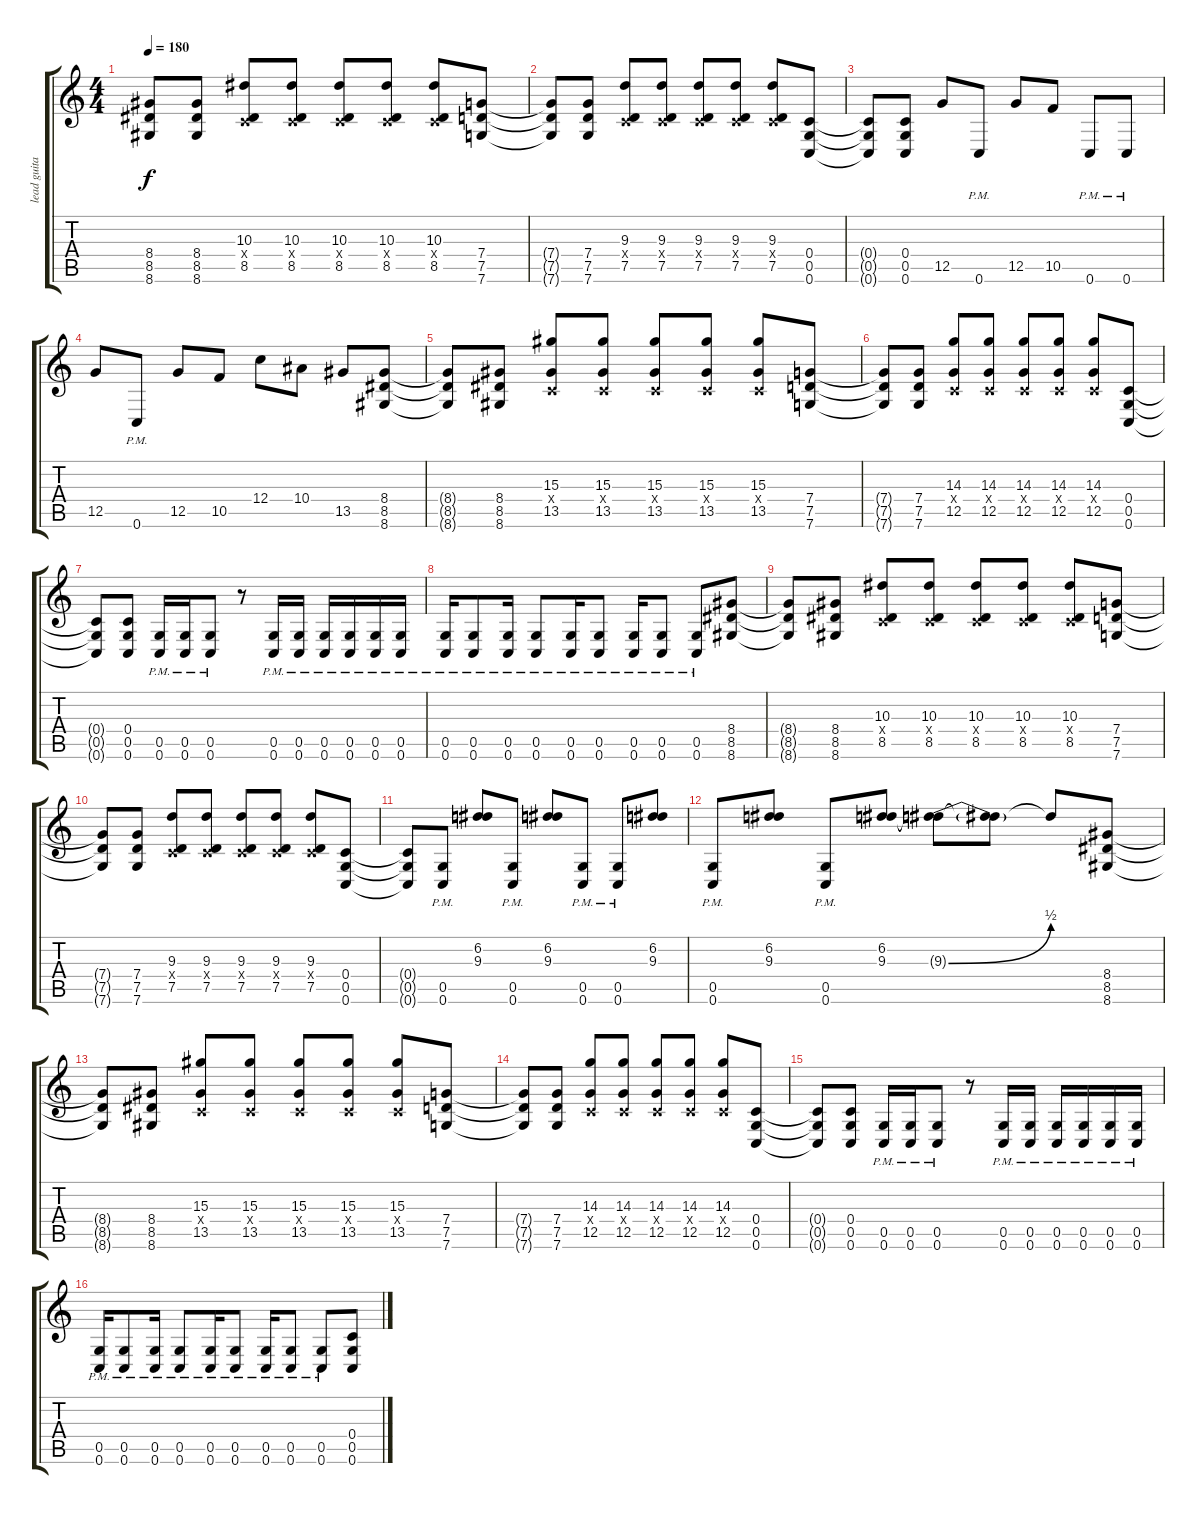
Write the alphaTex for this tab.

\track ("lead guitar" "lead guita") {instrument distortionguitar}
\staff {score tabs}
\tuning (D4 A3 F3 C3 G2 C2) {hide}
\ts (4 4)
\tempo 180
\clef g2
\ks c
(8.4{t} 8.5{t} 8.6{t}).8{dy f} (8.4 8.5 8.6).8 (10.3 0.4{x} 8.5).8 (10.3 0.4{x} 8.5).8 (10.3 0.4{x} 8.5).8 (10.3 0.4{x} 8.5).8 (10.3 0.4{x} 8.5).8 (7.4 7.5 7.6).8 |
(7.4{t} 7.5{t} 7.6{t}).8 (7.4 7.5 7.6).8 (9.3 0.4{x} 7.5).8 (9.3 0.4{x} 7.5).8 (9.3 0.4{x} 7.5).8 (9.3 0.4{x} 7.5).8 (9.3 0.4{x} 7.5).8 (0.4 0.5 0.6).8 |
(0.4{t} 0.5{t} 0.6{t}).8 (0.4 0.5 0.6).8 12.5.8 0.6{pm}.8 12.5.8 10.5.8 0.6{pm}.8 0.6{pm}.8 |
12.5.8 0.6{pm}.8 12.5.8 10.5.8 12.4.8 10.4.8 13.5.8 (8.4 8.5 8.6).8 |
(8.4{t} 8.5{t} 8.6{t}).8 (8.4 8.5 8.6).8 (15.3 0.4{x} 13.5).8 (15.3 0.4{x} 13.5).8 (15.3 0.4{x} 13.5).8 (15.3 0.4{x} 13.5).8 (15.3 0.4{x} 13.5).8 (7.4 7.5 7.6).8 |
(7.4{t} 7.5{t} 7.6{t}).8 (7.4 7.5 7.6).8 (14.3 0.4{x} 12.5).8 (14.3 0.4{x} 12.5).8 (14.3 0.4{x} 12.5).8 (14.3 0.4{x} 12.5).8 (14.3 0.4{x} 12.5).8 (0.4 0.5 0.6).8 |
(0.4{t} 0.5{t} 0.6{t}).8 (0.4 0.5 0.6).8 (0.5{pm} 0.6{pm}).16 (0.5{pm} 0.6{pm}).16 (0.5{pm} 0.6{pm}).8 r.8 (0.5{pm} 0.6{pm}).16 (0.5{pm} 0.6{pm}).16 (0.5{pm} 0.6{pm}).16 (0.5{pm} 0.6{pm}).16 (0.5{pm} 0.6{pm}).16 (0.5{pm} 0.6{pm}).16 |
(0.5{pm} 0.6{pm}).16 (0.5{pm} 0.6{pm}).8 (0.5{pm} 0.6{pm}).16 (0.5{pm} 0.6{pm}).8 (0.5{pm} 0.6{pm}).16 (0.5{pm} 0.6{pm}).8 (0.5{pm} 0.6{pm}).16 (0.5{pm} 0.6{pm}).8 (0.5{pm} 0.6{pm}).8 (8.4 8.5 8.6).8 |
(8.4{t} 8.5{t} 8.6{t}).8 (8.4 8.5 8.6).8 (10.3 0.4{x} 8.5).8 (10.3 0.4{x} 8.5).8 (10.3 0.4{x} 8.5).8 (10.3 0.4{x} 8.5).8 (10.3 0.4{x} 8.5).8 (7.4 7.5 7.6).8 |
(7.4{t} 7.5{t} 7.6{t}).8 (7.4 7.5 7.6).8 (9.3 0.4{x} 7.5).8 (9.3 0.4{x} 7.5).8 (9.3 0.4{x} 7.5).8 (9.3 0.4{x} 7.5).8 (9.3 0.4{x} 7.5).8 (0.4 0.5 0.6).8 |
(0.4{t} 0.5{t} 0.6{t}).8 (0.5{pm} 0.6{pm}).8 (6.2 9.3).8 (0.5{pm} 0.6{pm}).8 (6.2 9.3).8 (0.5{pm} 0.6{pm}).8 (0.5{pm} 0.6{pm}).8 (6.2 9.3).8 |
(0.5{pm} 0.6{pm}).8 (6.2 9.3).8 (0.5{pm} 0.6{pm}).8 (6.2 9.3).8 (6.2{t} 9.3{be (bend 0 0 60 2) t}).8 (6.2{t} 9.3{t}).8 6.2{t}.8 (8.4 8.5 8.6).8 |
(8.4{t} 8.5{t} 8.6{t}).8 (8.4 8.5 8.6).8 (15.3 0.4{x} 13.5).8 (15.3 0.4{x} 13.5).8 (15.3 0.4{x} 13.5).8 (15.3 0.4{x} 13.5).8 (15.3 0.4{x} 13.5).8 (7.4 7.5 7.6).8 |
(7.4{t} 7.5{t} 7.6{t}).8 (7.4 7.5 7.6).8 (14.3 0.4{x} 12.5).8 (14.3 0.4{x} 12.5).8 (14.3 0.4{x} 12.5).8 (14.3 0.4{x} 12.5).8 (14.3 0.4{x} 12.5).8 (0.4 0.5 0.6).8 |
(0.4{t} 0.5{t} 0.6{t}).8 (0.4 0.5 0.6).8 (0.5{pm} 0.6{pm}).16 (0.5{pm} 0.6{pm}).16 (0.5{pm} 0.6{pm}).8 r.8 (0.5{pm} 0.6{pm}).16 (0.5{pm} 0.6{pm}).16 (0.5{pm} 0.6{pm}).16 (0.5{pm} 0.6{pm}).16 (0.5{pm} 0.6{pm}).16 (0.5{pm} 0.6{pm}).16 |
(0.5{pm} 0.6{pm}).16 (0.5{pm} 0.6{pm}).8 (0.5{pm} 0.6{pm}).16 (0.5{pm} 0.6{pm}).8 (0.5{pm} 0.6{pm}).16 (0.5{pm} 0.6{pm}).8 (0.5{pm} 0.6{pm}).16 (0.5{pm} 0.6{pm}).8 (0.5{pm} 0.6{pm}).8 (0.4 0.5 0.6).8
